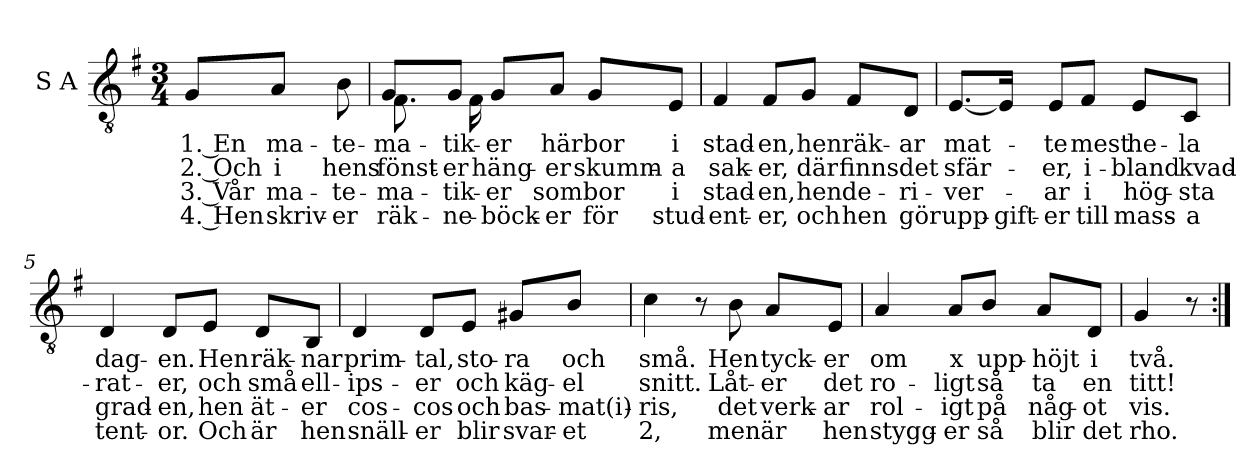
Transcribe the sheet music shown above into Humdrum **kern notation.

**kern	**text	**text	**text	**text
*part1	*part1	*part1	*part1	*part1
*staff1	*staff1	*staff1	*staff1	*staff1
*I"S A	*	*	*	*
*clefGv2	*	*	*	*
*k[f#]	*	*	*	*
*M3/4	*	*	*	*
=1	=1	=1	=1	=1
!	!LO:LY:b	!LO:LY:b	!LO:LY:b	!LO:LY:b
8G/L	1. En	2. Och	3. Vår	4. Hen
!	!LO:LY:b	!LO:LY:b	!LO:LY:b	!LO:LY:b
8A/J	ma-	i	ma-	skriv-
!	!LO:LY:b	!LO:LY:b	!LO:LY:b	!LO:LY:b
8B\	-te-	hens	-te-	-er
=2	=2	=2	=2	=2
!	!LO:LY:b	!LO:LY:b	!LO:LY:b	!LO:LY:b
*^	*	*	*	*
8G/L	8.F#!\	-ma-	fönst-	-ma-	räk-
!	!	!LO:LY:b	!LO:LY:b	!LO:LY:b	!LO:LY:b
8G/J	.	-tik-	-er	-tik-	-ne-
.	16F#!\	.	.	.	.
!	!	!LO:LY:b	!LO:LY:b	!LO:LY:b	!LO:LY:b
8G/L	4ryy	-er	häng-	-er	-böck-
!	!	!LO:LY:b	!LO:LY:b	!LO:LY:b	!LO:LY:b
8A/J	.	här	-er	som	-er
!	!	!LO:LY:b	!LO:LY:b	!LO:LY:b	!LO:LY:b
8G/L	4ryy	bor	skumm-	bor	för
!	!	!LO:LY:b	!LO:LY:b	!LO:LY:b	!LO:LY:b
8E/J	.	i	-a	i	stud-
*v	*v	*	*	*	*
=3	=3	=3	=3	=3
!	!LO:LY:b	!LO:LY:b	!LO:LY:b	!LO:LY:b
4F#/	stad-	sak-	stad-	-ent-
!	!LO:LY:b	!LO:LY:b	!LO:LY:b	!LO:LY:b
8F#/L	-en,	-er,	-en,	-er,
!	!LO:LY:b	!LO:LY:b	!LO:LY:b	!LO:LY:b
8G/J	hen	där	hen	och
!	!LO:LY:b	!LO:LY:b	!LO:LY:b	!LO:LY:b
8F#/L	räk-	finns	de-	hen
!	!LO:LY:b	!LO:LY:b	!LO:LY:b	!LO:LY:b
8D/J	-ar	det	-ri-	gör
=4	=4	=4	=4	=4
!	!LO:LY:b	!LO:LY:b	!LO:LY:b	!LO:LY:b
[8.E/L	mat-	sfär-	-ver-	upp-
!	!	!	!	!LO:LY:b
16E/Jk]	.	.	.	-gift-
!	!LO:LY:b	!LO:LY:b	!LO:LY:b	!LO:LY:b
8E/L	-te	-er,	-ar	-er
!	!LO:LY:b	!LO:LY:b	!LO:LY:b	!LO:LY:b
8F#/J	mest	i-	i	till
!	!LO:LY:b	!LO:LY:b	!LO:LY:b	!LO:LY:b
8E/L	he-	-bland	hög-	mass-
!	!LO:LY:b	!LO:LY:b	!LO:LY:b	!LO:LY:b
8C/J	-la	kvad-	-sta	-a
=5	=5	=5	=5	=5
!	!LO:LY:b	!LO:LY:b	!LO:LY:b	!LO:LY:b
4D/	dag-	-rat-	grad-	tent-
!	!LO:LY:b	!LO:LY:b	!LO:LY:b	!LO:LY:b
8D/L	-en.	-er,	-en,	-or.
!	!LO:LY:b	!LO:LY:b	!LO:LY:b	!LO:LY:b
8E/J	Hen	och	hen	Och
!	!LO:LY:b	!LO:LY:b	!LO:LY:b	!LO:LY:b
8D/L	räk-	små	ät-	är
!	!LO:LY:b	!LO:LY:b	!LO:LY:b	!LO:LY:b
8BB/J	-nar	ell-	-er	hen
=6	=6	=6	=6	=6
!	!LO:LY:b	!LO:LY:b	!LO:LY:b	!LO:LY:b
4D/	prim-	-ips-	cos-	snäll-
!	!LO:LY:b	!LO:LY:b	!LO:LY:b	!LO:LY:b
8D/L	-tal,	-er	-cos	-er
!	!LO:LY:b	!LO:LY:b	!LO:LY:b	!LO:LY:b
8E/J	sto-	och	och	blir
!	!LO:LY:b	!LO:LY:b	!LO:LY:b	!LO:LY:b
8G#X/L	-ra	käg-	bas-	svar-
!	!LO:LY:b	!LO:LY:b	!LO:LY:b	!LO:LY:b
8B/J	och	-el	-mat(i)-	-et
=7	=7	=7	=7	=7
!	!LO:LY:b	!LO:LY:b	!LO:LY:b	!LO:LY:b
4c\	små.	snitt.	-ris,	2,
8r	.	.	.	.
!	!LO:LY:b	!LO:LY:b	!LO:LY:b	!LO:LY:b
8B\	Hen	Låt-	det	men
!	!LO:LY:b	!LO:LY:b	!LO:LY:b	!LO:LY:b
8A/L	tyck-	-er	verk-	är
!	!LO:LY:b	!LO:LY:b	!LO:LY:b	!LO:LY:b
8E/J	-er	det	-ar	hen
!!LO:LB:g=z
=8	=8	=8	=8	=8
!	!LO:LY:b	!LO:LY:b	!LO:LY:b	!LO:LY:b
4A/	om	ro-	rol-	stygg-
!	!LO:LY:b	!LO:LY:b	!LO:LY:b	!LO:LY:b
8A/L	x	-ligt	-igt	er
!	!LO:LY:b	!LO:LY:b	!LO:LY:b	!LO:LY:b
8B/J	upp-	så	på	så
!	!LO:LY:b	!LO:LY:b	!LO:LY:b	!LO:LY:b
8A/L	-höjt	ta	någ-	blir
!	!LO:LY:b	!LO:LY:b	!LO:LY:b	!LO:LY:b
8D/J	i	en	-ot	det
=9	=9	=9	=9	=9
!	!LO:LY:b	!LO:LY:b	!LO:LY:b	!LO:LY:b
4G/	två.	titt!	vis.	rho.
8r	.	.	.	.
=:|!	=:|!	=:|!	=:|!	=:|!
*-	*-	*-	*-	*-
